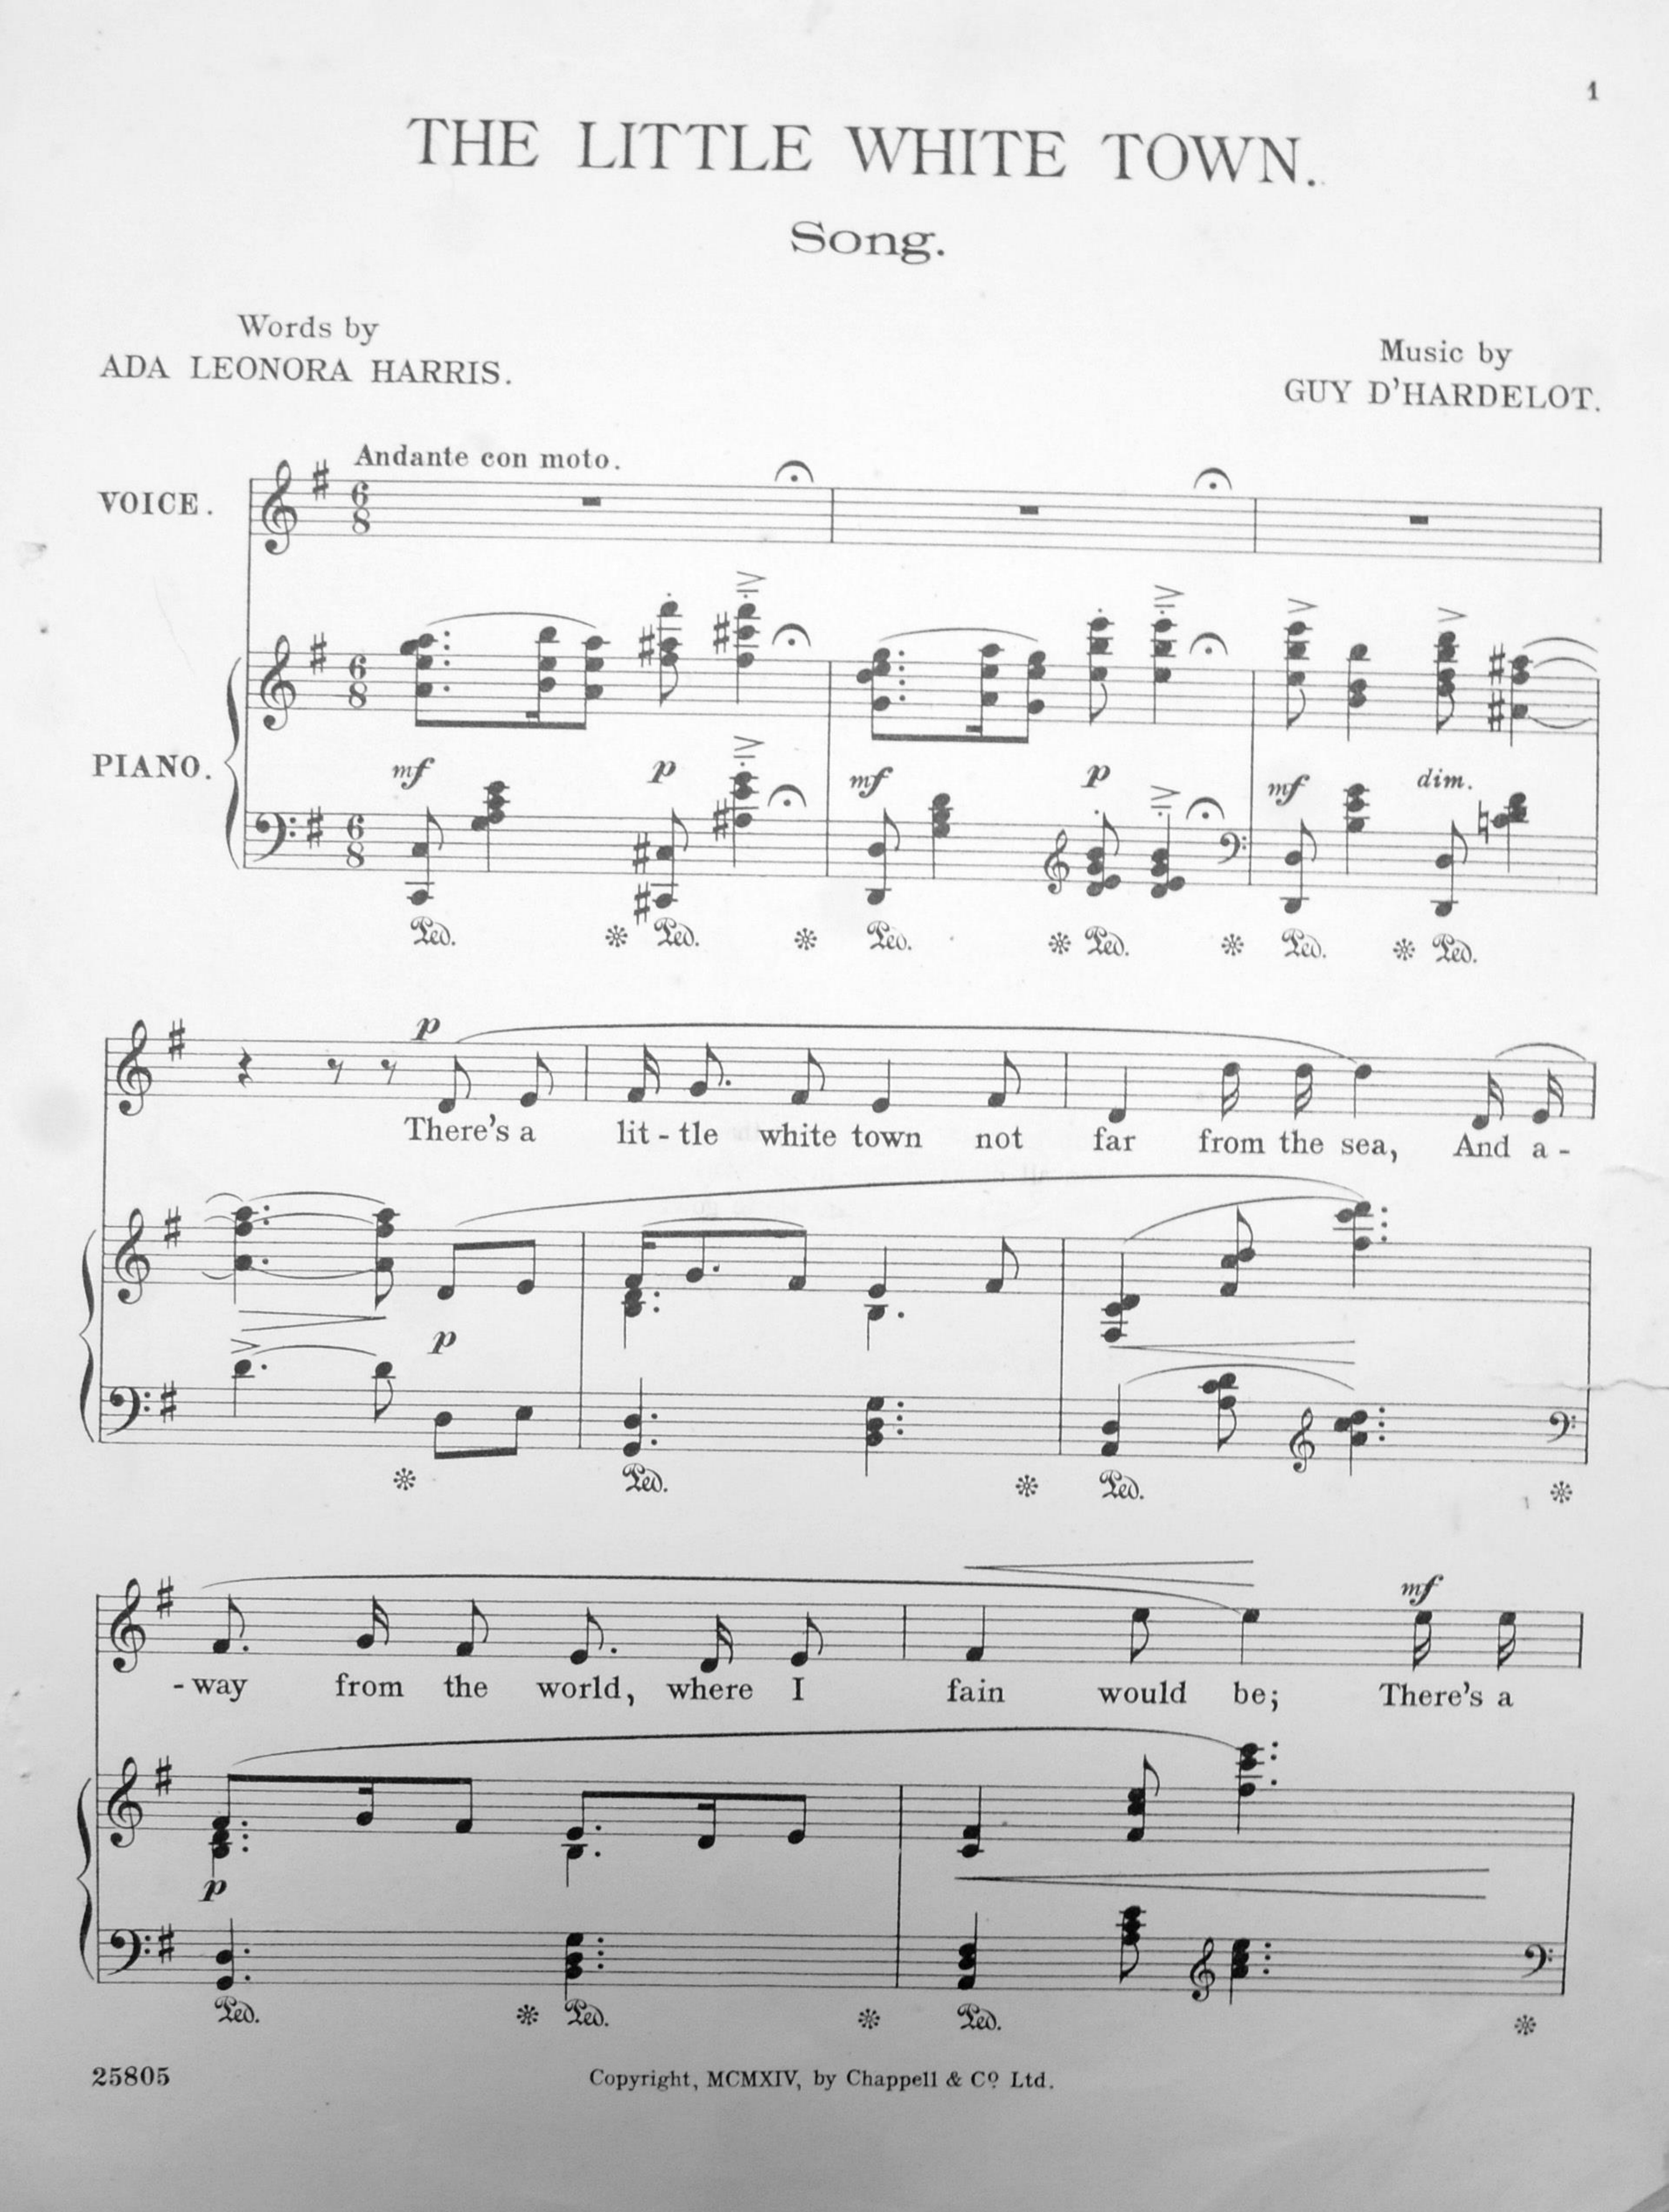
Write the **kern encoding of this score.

**kern	**kern	**dynam	**kern	**text	**dynam
*part2	*part2	*part2	*part1	*part1	*part1
*staff3	*staff2	*staff2/3	*staff1	*staff1	*staff1
*I"Piano	*	*	*I"Voice	*	*
*I'Pno	*	*	*	*	*
*clefF4	*clefG2	*	*clefG2	*	*
*k[f#]	*k[f#]	*	*k[f#]	*	*
*M6/8	*M6/8	*	*M6/8	*	*
=1	=1	=1	=1	=1	=1
!	!	!	!LO:TX:a:B:t=Andante con moto	!	!
!	!	!LO:DY:b	!	!	!
8CC/ 8C/	(8.a\ 8.ee\ 8.gg\ 8.aa\L	mf	2.r	.	.
4G\ 4A\ 4c\ 4e\	.	.	.	.	.
.	16b\ 16ee\ 16bb\K	.	.	.	.
.	8a\ 8ee\ 8aa\J)	.	.	.	.
!	!	!LO:DY:b	!	!	!
8CC#X/ 8C#X/	8ff#\' 8aa#X\' 8fff#\'	p	.	.	.
4A#X\'~^^ 4e\'~^^ 4g\'~^^	4ff#\'~^^ 4ccc#X\'~^^ 4fff#\'~^^	.	.	.	.
=2	=2	=2	=2	=2	=2
!	!	!LO:DY:b	!	!	!
8DD/ 8D/	(8.g\ 8.dd\ 8.ee\ 8.gg\L	mf	2.r	.	.
4G\ 4B\ 4d\	.	.	.	.	.
.	16a\ 16ee\ 16aa\K	.	.	.	.
.	8g\ 8ee\ 8gg\J)	.	.	.	.
*clefG2	*	*	*	*	*
!	!	!LO:DY:b	!	!	!
8d/' 8e/' 8g/' 8b/'	8ee\' 8bb\' 8eee\'	p	.	.	.
4d/'~^^ 4e/'~^^ 4g/'~^^ 4b/'~^^	4ee\'~^^ 4bb\'~^^ 4eee\'~^^	.	.	.	.
=3	=3	=3	=3	=3	=3
*clefF4	*	*	*	*	*
!	!	!LO:DY:b	!	!	!
8DD/ 8D/	8ee\^ 8bb\^ 8eee\^	mf	2.r	.	.
4B\ 4e\ 4g\	4b\ 4dd\ 4bb\	.	.	.	.
!	!LO:TX:b:i:t=dim.	!	!	!	!
8DD/ 8D/	8dd\^ 8ff#\^ 8bb\^ 8ddd\^	.	.	.	.
4cn\ 4d\ 4f#\	[4a#X\ [4ff#\ [4aa#X\	.	.	.	.
=4	=4	=4	=4	=4	=4
!	!	!LO:HP:b	!	!	!
[4.d^\	4.a#\_ 4.ff#\_ 4.aa#\_	>	4r	.	.
.	.	.	8r	.	.
8d\]	8a#\] 8ff#\] 8aa#\]	]	8r	.	.
!	!	!LO:DY:b	!	!	!LO:DY:a
8D\L	(8d/L	p	(8d/L	There’s	p
8E\J	8e/J	.	8e/J	a	.
=5	=5	=5	=5	=5	=5
*	*^	*	*	*	*
4.GG/ 4.D/	16f#/KL	4.B\ 4.d\	.	16f#/KL	lit-	.
.	8.g/	.	.	8.g/	-tle	.
.	8f#/J	.	.	8f#/J	white	.
4.BB\ 4.D\ 4.G\	4e/	4.B\	.	4e/	town	.
.	8f#/	.	.	8f#/	not	.
=6	=6	=6	=6	=6	=6	=6
!	!	!	!LO:HP:b	!	!	!
4AA/ 4D/	(4d/	4F#\ 4c\	<	4d/	far	.
8A\ 8c\ 8d\	8f#/ 8cc/ 8dd/	2ryy	.	16dd\LL	from	.
.	.	.	.	16dd\JJ	the	.
*clefG2	*	*	*	*	*	*
4.a\ 4.cc\ 4.dd\	4.ff#\ 4.ccc\ 4.ddd\))	.	[	4dd\)	sea,	.
.	.	.	.	(16d/LL	And	.
.	.	.	.	16e/JJ	a-	.
=7	=7	=7	=7	=7	=7	=7
*clefF4	*	*	*	*	*	*
!	!	!	!LO:DY:b	!	!	!
4.GG/ 4.D/	(8.f#/L	4.B\ 4.d\	p	8.f#/L	-way	.
.	16g/K	.	.	16g/K	from	.
.	8f#/J	.	.	8f#/J	the	.
4.BB\ 4.D\ 4.G\	8.e/L	4.B\	.	8.e/L	world,	.
.	16d/K	.	.	16d/K	where	.
.	8e/J	.	.	8e/J	I	.
*	*v	*v	*	*	*	*
=8	=8	=8	=8	=8	=8
!	!	!LO:HP:b	!	!	!LO:HP:b
4AA/ 4D/ 4F#/	4c/ 4f#/	<	4f#/	fain	<
8A\ 8c\ 8e\	8f#/ 8cc/ 8ee/	.	8ee\	would	.
*clefG2	*	*	*	*	*
4.a\ 4.cc\ 4.ee\	4.ff#\ 4.ccc\ 4.eee\)	.	4ee\)	be;	[
!	!	!	!	!	!LO:DY:a
.	.	.	16ee\LL	Thers’s	mf
.	.	.	16ee\JJ	a	.
.	.	[	.	.	.
=	=	=	=	=	=
*-	*-	*-	*-	*-	*-
